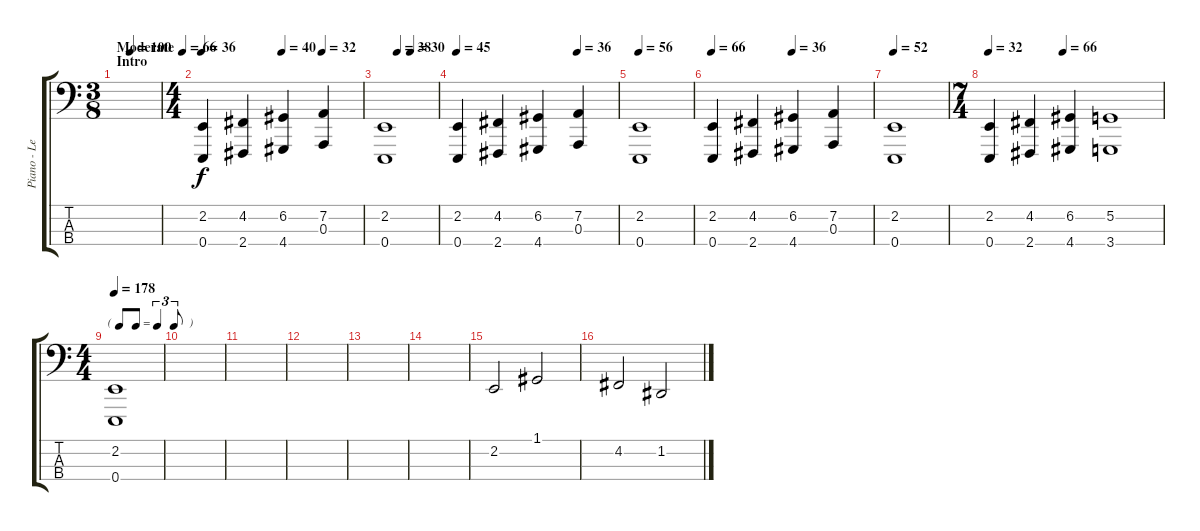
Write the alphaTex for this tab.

\track ("Piano - Left Hand" "Piano - Le") {instrument acousticgrandpiano}
\staff {score tabs}
\tuning (G2 D2 A1 E1) {hide}
\ts (3 8)
\section ("" "Intro")
\tempo (66 "Moderate")
\tempo (100 0.3333333333333333)
\tempo (66 "Moderate")
\clef f4
\ks c
|
\ts (4 4)
\tempo 36
\tempo (40 0.5)
\tempo (32 0.75)
(2.2 0.4).4 (4.2 2.4).4 (6.2 4.4).4 (7.2 0.3).4 |
\tempo (38 0.25)
\tempo (30 0.5)
(2.2 0.4).1 |
\tempo 45
\tempo (36 0.75)
(2.2 0.4).4 (4.2 2.4).4 (6.2 4.4).4 (7.2 0.3).4 |
\tempo 56
(2.2 0.4).1 |
\tempo 66
\tempo (36 0.5)
(2.2 0.4).4 (4.2 2.4).4 (6.2 4.4).4 (7.2 0.3).4 |
\tempo 52
(2.2 0.4).1 |
\ts (7 4)
\tempo 32
\tempo (66 0.42857142857142855)
(2.2 0.4).4 (4.2 2.4).4 (6.2 4.4).4 (5.2 3.4).1 |
\ts (4 4)
\tf triplet8th
\tempo 178
(2.2 0.4).1 |
|
|
|
|
|
2.2.2 1.1.2 |
4.2.2 1.2.2
